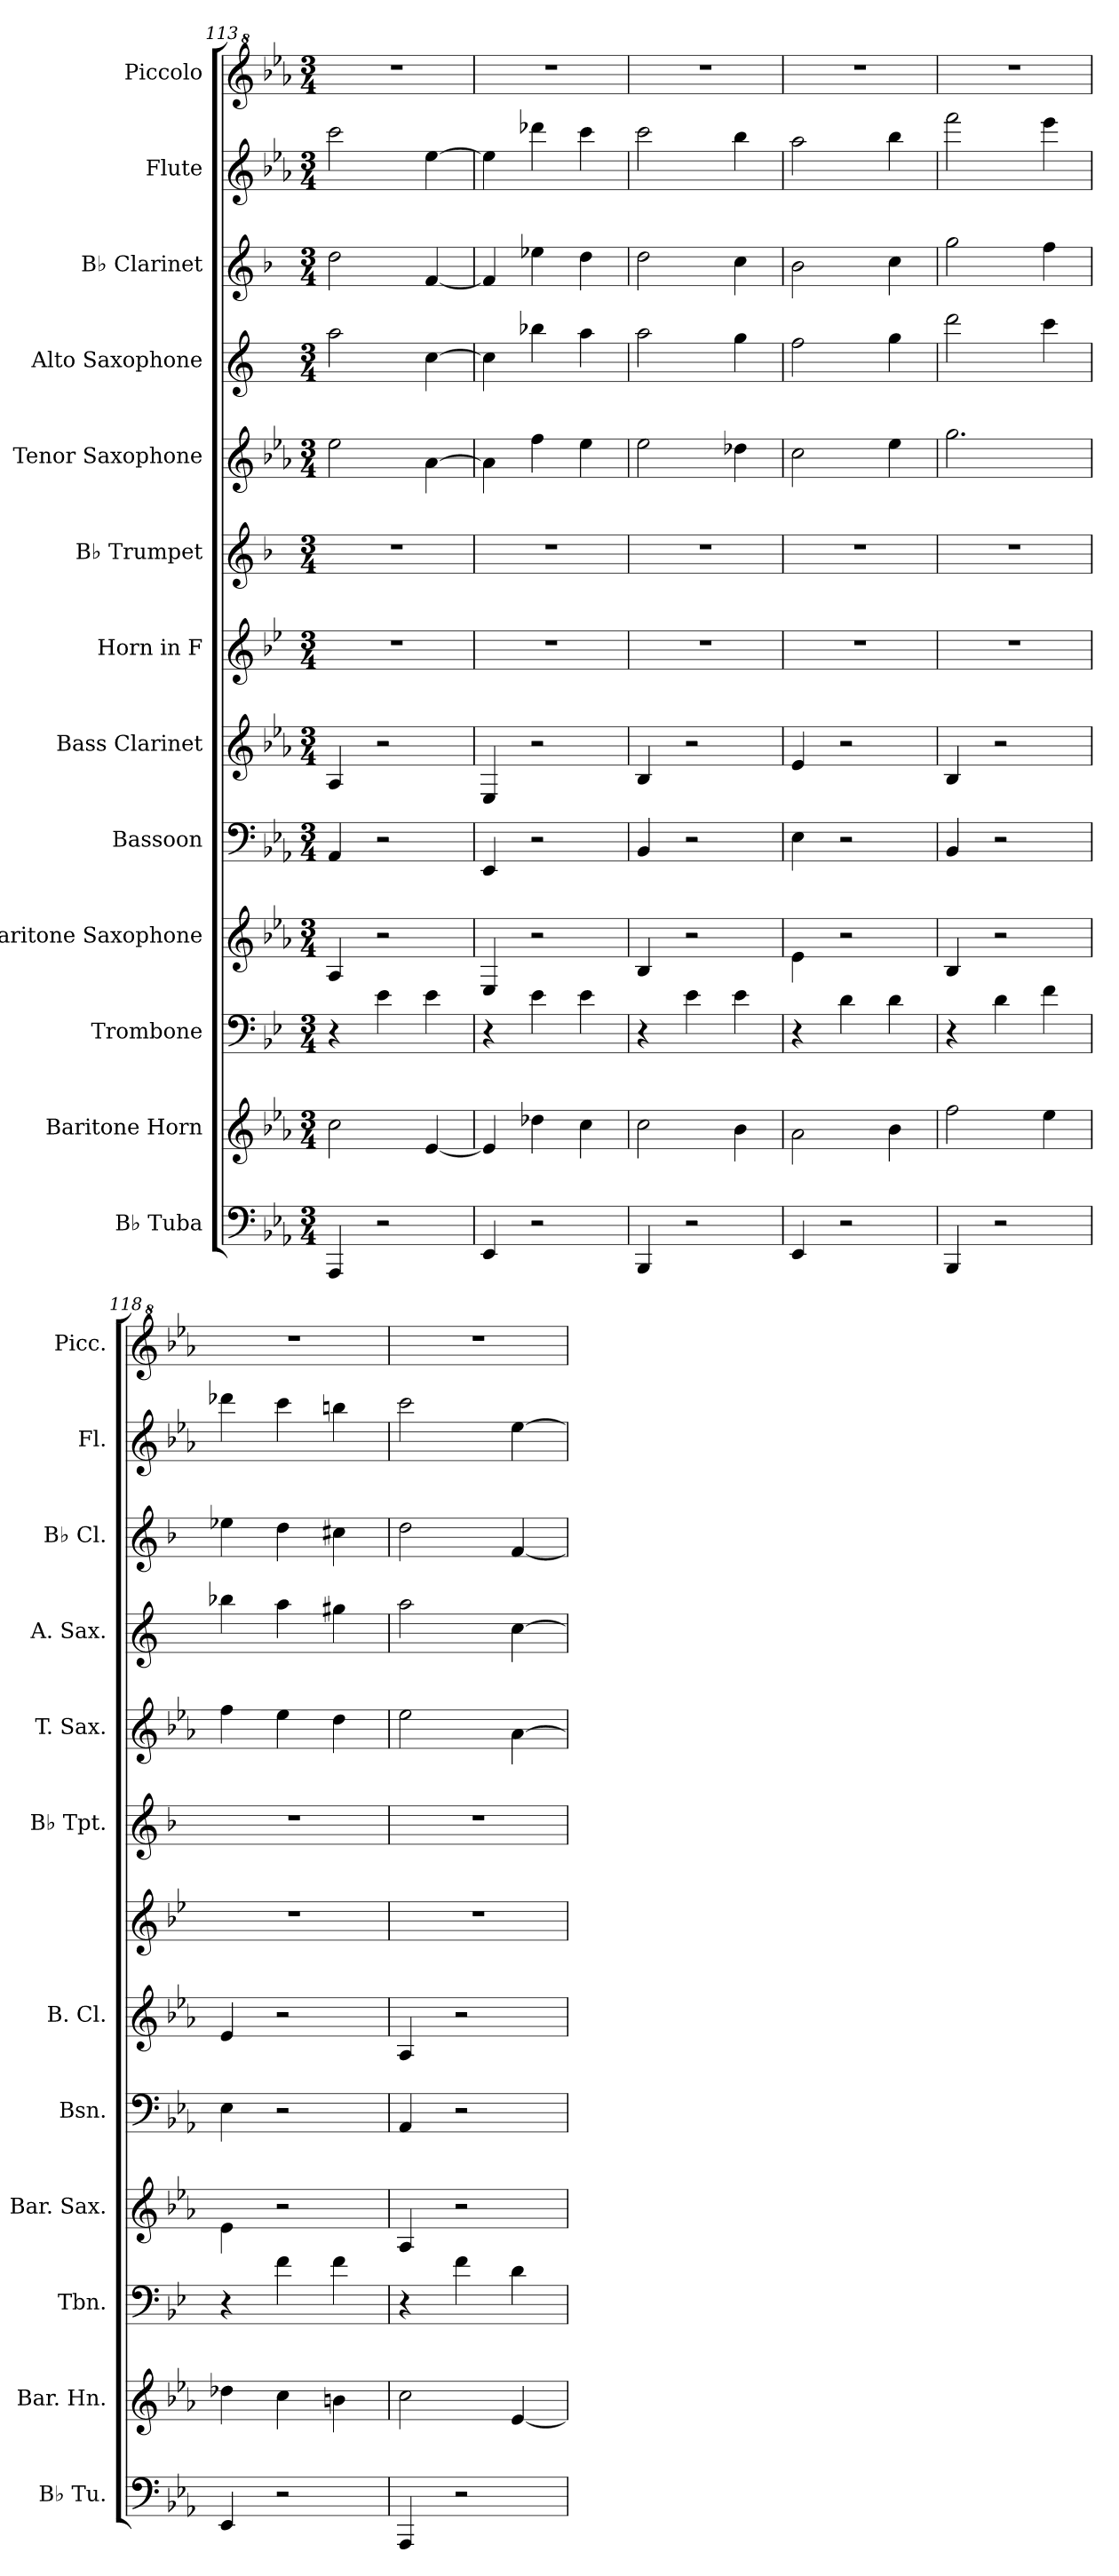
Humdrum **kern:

**kern	**kern	**kern	**kern	**kern	**kern	**kern	**kern	**kern	**kern	**kern	**kern	**kern
*part13	*part12	*part11	*part10	*part9	*part8	*part7	*part6	*part5	*part4	*part3	*part2	*part1
*staff13	*staff12	*staff11	*staff10	*staff9	*staff8	*staff7	*staff6	*staff5	*staff4	*staff3	*staff2	*staff1
*I"B♭ Tuba	*I"Baritone Horn	*I"Trombone	*I"Baritone Saxophone	*I"Bassoon	*I"Bass Clarinet	*I"Horn in F	*I"B♭ Trumpet	*I"Tenor Saxophone	*I"Alto Saxophone	*I"B♭ Clarinet	*I"Flute	*I"Piccolo
*I'B♭ Tu.	*I'Bar. Hn.	*I'Tbn.	*I'Bar. Sax.	*I'Bsn.	*I'B. Cl.	*	*I'B♭ Tpt.	*I'T. Sax.	*I'A. Sax.	*I'B♭ Cl.	*I'Fl.	*I'Picc.
*clefF4	*clefG2	*clefF4	*clefG2	*clefF4	*clefG2	*clefG2	*clefG2	*clefG2	*clefG2	*clefG2	*clefG2	*clefG^2
*	*ITrd8c14	*ITrd4c7	*ITrd12c21	*	*ITrd8c14	*ITrd4c7	*ITrd1c2	*ITrd8c14	*ITrd5c9	*ITrd1c2	*	*ITrd-7c-12
*k[b-e-a-]	*k[b-e-a-]	*k[b-e-a-]	*k[b-e-a-]	*k[b-e-a-]	*k[b-e-a-]	*k[b-e-a-]	*k[b-e-a-]	*k[b-e-a-]	*k[b-e-a-]	*k[b-e-a-]	*k[b-e-a-]	*k[b-e-a-]
*M3/4	*M3/4	*M3/4	*M3/4	*M3/4	*M3/4	*M3/4	*M3/4	*M3/4	*M3/4	*M3/4	*M3/4	*M3/4
=113	=113	=113	=113	=113	=113	=113	=113	=113	=113	=113	=113	=113
4AAA-/	2c\	4r	4AA-/	4AA-/	4AA-/	2.r	2.r	2e-\	2cc\	2cc\	2ccc\	2.r
2r	.	4A-\	2r	2r	2r	.	.	.	.	.	.	.
.	[4E-/	4A-\	.	.	.	.	.	[4A-\	[4e-\	[4e-/	[4ee-\	.
=114	=114	=114	=114	=114	=114	=114	=114	=114	=114	=114	=114	=114
4EE-/	4E-/]	4r	4EE-/	4EE-/	4EE-/	2.r	2.r	4A-\]	4e-\]	4e-/]	4ee-\]	2.r
2r	4d-X\	4A-\	2r	2r	2r	.	.	4f\	4dd-X\	4dd-X\	4ddd-X\	.
.	4c\	4A-\	.	.	.	.	.	4e-\	4cc\	4cc\	4ccc\	.
=115	=115	=115	=115	=115	=115	=115	=115	=115	=115	=115	=115	=115
4BBB-/	2c\	4r	4BB-/	4BB-/	4BB-/	2.r	2.r	2e-\	2cc\	2cc\	2ccc\	2.r
2r	.	4A-\	2r	2r	2r	.	.	.	.	.	.	.
.	4B-\	4A-\	.	.	.	.	.	4d-X\	4b-\	4b-\	4bb-\	.
=116	=116	=116	=116	=116	=116	=116	=116	=116	=116	=116	=116	=116
4EE-/	2A-\	4r	4E-\	4E-\	4E-/	2.r	2.r	2c\	2a-\	2a-\	2aa-\	2.r
2r	.	4G\	2r	2r	2r	.	.	.	.	.	.	.
.	4B-\	4G\	.	.	.	.	.	4e-\	4b-\	4b-\	4bb-\	.
!!LO:PB:g=z
=117	=117	=117	=117	=117	=117	=117	=117	=117	=117	=117	=117	=117
4BBB-/	2f\	4r	4BB-/	4BB-/	4BB-/	2.r	2.r	2.g\	2ff\	2ff\	2fff\	2.r
2r	.	4G\	2r	2r	2r	.	.	.	.	.	.	.
.	4e-\	4B-\	.	.	.	.	.	.	4ee-\	4ee-\	4eee-\	.
=118	=118	=118	=118	=118	=118	=118	=118	=118	=118	=118	=118	=118
4EE-/	4d-X\	4r	4E-\	4E-\	4E-/	2.r	2.r	4f\	4dd-X\	4dd-X\	4ddd-X\	2.r
2r	4c\	4B-\	2r	2r	2r	.	.	4e-\	4cc\	4cc\	4ccc\	.
.	4Bn\	4B-\	.	.	.	.	.	4d\	4bn\	4bn\	4bbn\	.
=119	=119	=119	=119	=119	=119	=119	=119	=119	=119	=119	=119	=119
4AAA-/	2c\	4r	4AA-/	4AA-/	4AA-/	2.r	2.r	2e-\	2cc\	2cc\	2ccc\	2.r
2r	.	4B-\	2r	2r	2r	.	.	.	.	.	.	.
.	[4E-/	4G\	.	.	.	.	.	[4A-\	[4e-\	[4e-/	[4ee-\	.
=	=	=	=	=	=	=	=	=	=	=	=	=
*-	*-	*-	*-	*-	*-	*-	*-	*-	*-	*-	*-	*-
